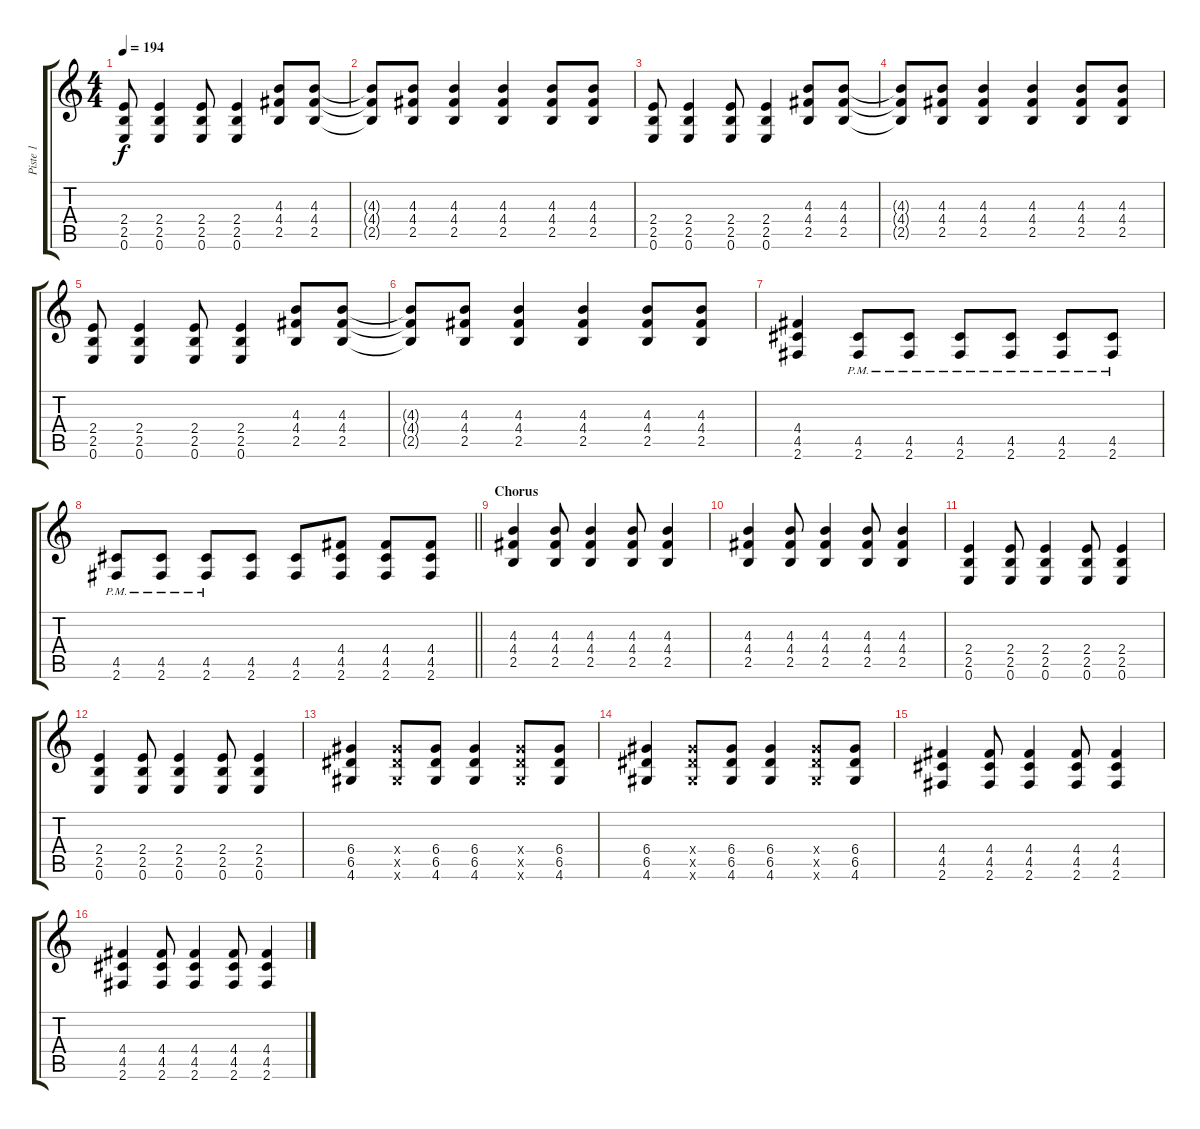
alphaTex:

\track ("Piste 1" "Piste 1") {instrument distortionguitar}
\staff {score tabs}
\tuning (E4 B3 G3 D3 A2 E2) {hide}
\ts (4 4)
\tempo 194
\clef g2
\ks c
(2.4 2.5 0.6).8{dy f} (2.4 2.5 0.6).4 (2.4 2.5 0.6).8 (2.4 2.5 0.6).4 (4.3 4.4 2.5).8 (4.3 4.4 2.5).8 |
(4.3{t} 4.4{t} 2.5{t}).8 (4.3 4.4 2.5).8 (4.3 4.4 2.5).4 (4.3 4.4 2.5).4 (4.3 4.4 2.5).8 (4.3 4.4 2.5).8 |
(2.4 2.5 0.6).8 (2.4 2.5 0.6).4 (2.4 2.5 0.6).8 (2.4 2.5 0.6).4 (4.3 4.4 2.5).8 (4.3 4.4 2.5).8 |
(4.3{t} 4.4{t} 2.5{t}).8 (4.3 4.4 2.5).8 (4.3 4.4 2.5).4 (4.3 4.4 2.5).4 (4.3 4.4 2.5).8 (4.3 4.4 2.5).8 |
(2.4 2.5 0.6).8 (2.4 2.5 0.6).4 (2.4 2.5 0.6).8 (2.4 2.5 0.6).4 (4.3 4.4 2.5).8 (4.3 4.4 2.5).8 |
(4.3{t} 4.4{t} 2.5{t}).8 (4.3 4.4 2.5).8 (4.3 4.4 2.5).4 (4.3 4.4 2.5).4 (4.3 4.4 2.5).8 (4.3 4.4 2.5).8 |
(4.4 4.5 2.6).4 (4.5{pm} 2.6{pm}).8 (4.5{pm} 2.6{pm}).8 (4.5{pm} 2.6{pm}).8 (4.5{pm} 2.6{pm}).8 (4.5{pm} 2.6{pm}).8 (4.5{pm} 2.6{pm}).8 |
\barLineRight lightlight
(4.5{pm} 2.6{pm}).8 (4.5{pm} 2.6{pm}).8 (4.5{pm} 2.6{pm}).8 (4.5 2.6).8 (4.5 2.6).8 (4.4 4.5 2.6).8 (4.4 4.5 2.6).8 (4.4 4.5 2.6).8 |
\section ("" "Chorus")
(4.3 4.4 2.5).4 (4.3 4.4 2.5).8 (4.3 4.4 2.5).4 (4.3 4.4 2.5).8 (4.3 4.4 2.5).4 |
(4.3 4.4 2.5).4 (4.3 4.4 2.5).8 (4.3 4.4 2.5).4 (4.3 4.4 2.5).8 (4.3 4.4 2.5).4 |
(2.4 2.5 0.6).4 (2.4 2.5 0.6).8 (2.4 2.5 0.6).4 (2.4 2.5 0.6).8 (2.4 2.5 0.6).4 |
(2.4 2.5 0.6).4 (2.4 2.5 0.6).8 (2.4 2.5 0.6).4 (2.4 2.5 0.6).8 (2.4 2.5 0.6).4 |
(6.4 6.5 4.6).4 (6.4{x} 6.5{x} 4.6{x}).8 (6.4 6.5 4.6).8 (6.4 6.5 4.6).4 (6.4{x} 6.5{x} 4.6{x}).8 (6.4 6.5 4.6).8 |
(6.4 6.5 4.6).4 (6.4{x} 6.5{x} 4.6{x}).8 (6.4 6.5 4.6).8 (6.4 6.5 4.6).4 (6.4{x} 6.5{x} 4.6{x}).8 (6.4 6.5 4.6).8 |
(4.4 4.5 2.6).4 (4.4 4.5 2.6).8 (4.4 4.5 2.6).4 (4.4 4.5 2.6).8 (4.4 4.5 2.6).4 |
(4.4 4.5 2.6).4 (4.4 4.5 2.6).8 (4.4 4.5 2.6).4 (4.4 4.5 2.6).8 (4.4 4.5 2.6).4
